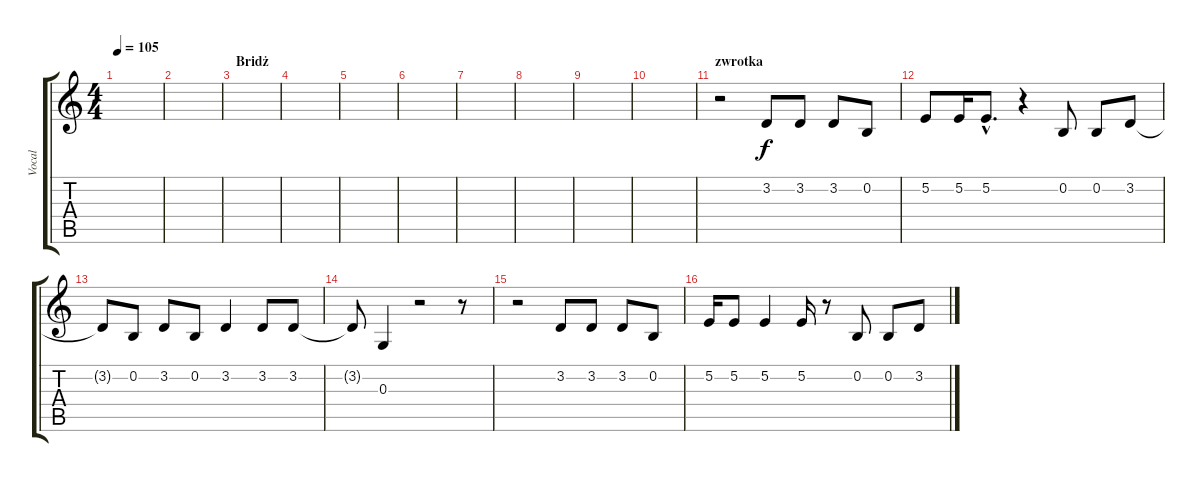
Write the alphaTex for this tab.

\track ("Vocal" "Vocal") {instrument voiceoohs}
\staff {score tabs}
\tuning (E4 B3 G3 D3 A2 E2) {hide}
\ts (4 4)
\tempo 105
\clef g2
\ks c
|
|
\section ("" "Bridż")
|
|
|
|
|
|
|
|
\section ("" "zwrotka")
r.2 3.2.8 3.2.8 3.2.8 0.2.8 |
5.2.8 5.2.16 5.2{hac}.8{d} r.4 0.2.8 0.2.8 3.2.8 |
3.2{t}.8 0.2.8 3.2.8 0.2.8 3.2.4 3.2.8 3.2.8 |
3.2{t}.8 0.3.4 r.2 r.8 |
r.2 3.2.8 3.2.8 3.2.8 0.2.8 |
5.2.16 5.2.8 5.2.4 5.2.16 r.8 0.2.8 0.2.8 3.2.8
